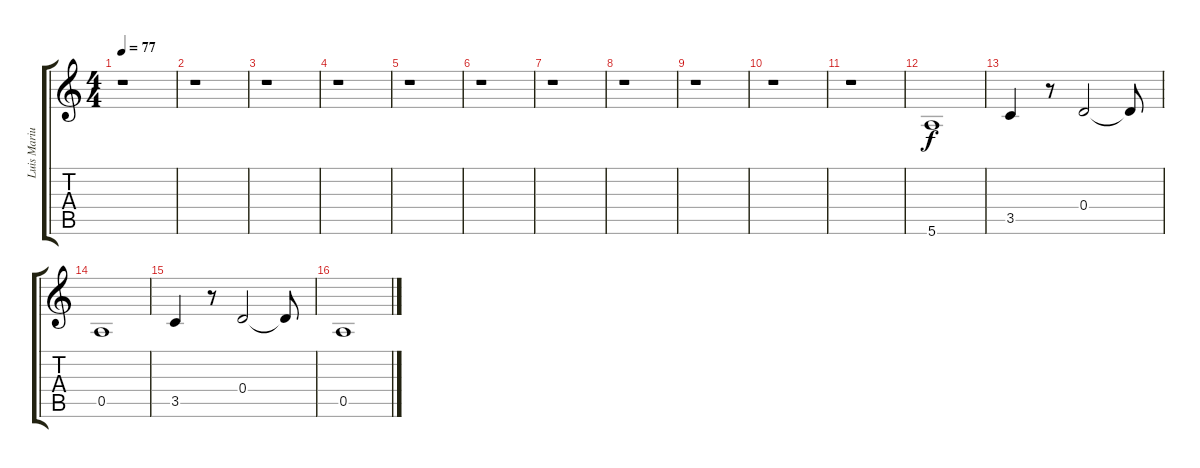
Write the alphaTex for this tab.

\track ("Luis Mariutti" "Luis Mariu") {instrument fretlessbass}
\staff {score tabs}
\tuning (E4 B3 G3 D3 A2 E2) {hide}
\ts (4 4)
\tempo 77
\clef g2
\ks c
r.1{dy f instrument fretlessbass} |
r.1 |
r.1 |
r.1 |
r.1 |
r.1 |
r.1 |
r.1 |
r.1 |
r.1 |
r.1 |
5.6.1 |
3.5.4 r.8 0.4.2 0.4{t}.8 |
0.5.1 |
3.5.4 r.8 0.4.2 0.4{t}.8 |
0.5.1
